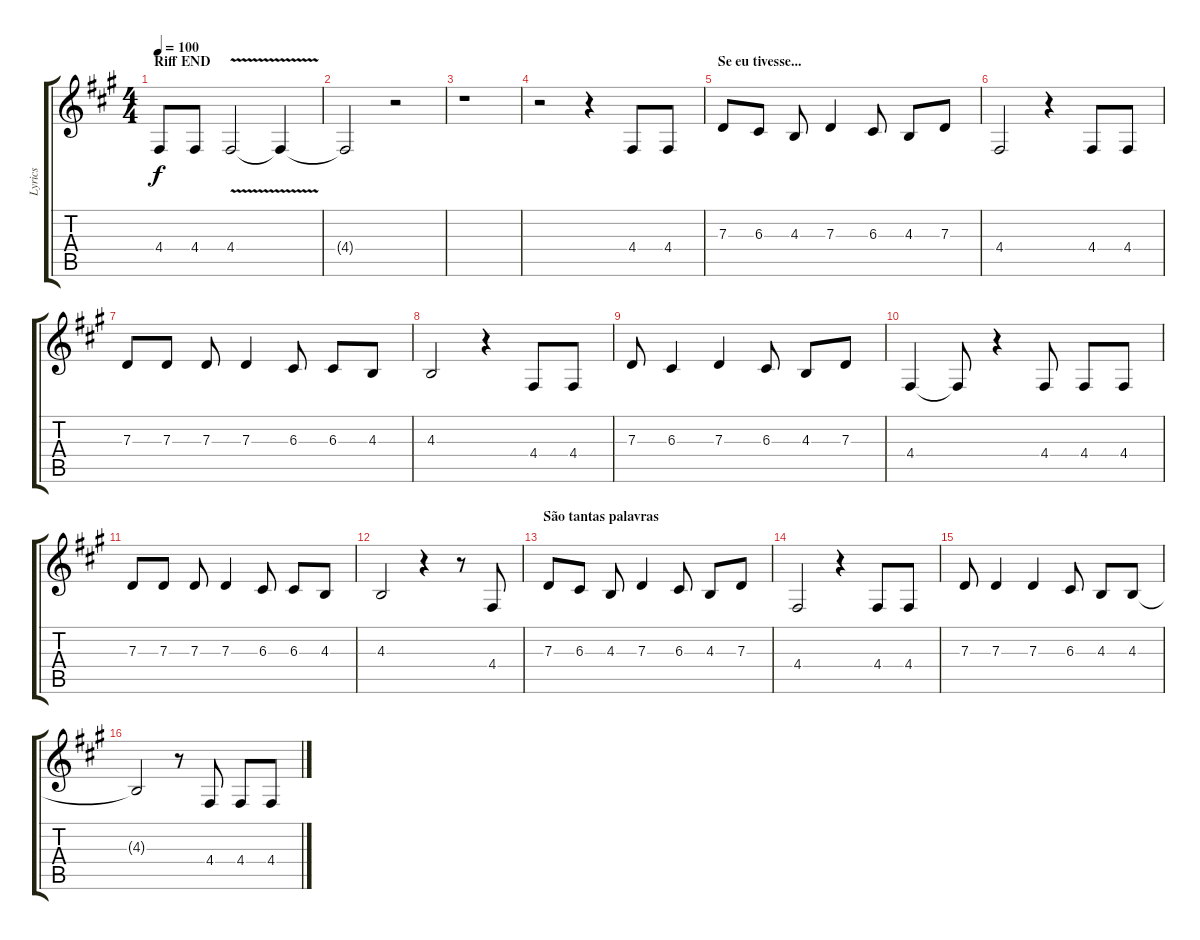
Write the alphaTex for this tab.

\track ("Lyrics" "Lyrics") {instrument electricgrandpiano}
\staff {score tabs}
\tuning (E4 B3 G3 D3 A2 E2) {hide}
\ts (4 4)
\section ("" "Riff END")
\tempo 100
\clef g2
\ks f#minor
4.4.8{dy f} 4.4.8 4.4{v}.2 4.4{t}.4 |
4.4{t}.2 r.2 |
r.1 |
r.2 r.4 4.4.8 4.4.8 |
\section ("" "Se eu tivesse...")
7.3.8 6.3.8 4.3.8 7.3.4 6.3.8 4.3.8 7.3.8 |
4.4.2 r.4 4.4.8 4.4.8 |
7.3.8 7.3.8 7.3.8 7.3.4 6.3.8 6.3.8 4.3.8 |
4.3.2 r.4 4.4.8 4.4.8 |
7.3.8 6.3.4 7.3.4 6.3.8 4.3.8 7.3.8 |
4.4.4 4.4{t}.8 r.4 4.4.8 4.4.8 4.4.8 |
7.3.8 7.3.8 7.3.8 7.3.4 6.3.8 6.3.8 4.3.8 |
4.3.2 r.4 r.8 4.4.8 |
\section ("" "São tantas palavras")
7.3.8 6.3.8 4.3.8 7.3.4 6.3.8 4.3.8 7.3.8 |
4.4.2 r.4 4.4.8 4.4.8 |
7.3.8 7.3.4 7.3.4 6.3.8 4.3.8 4.3.8 |
4.3{t}.2 r.8 4.4.8 4.4.8 4.4.8
